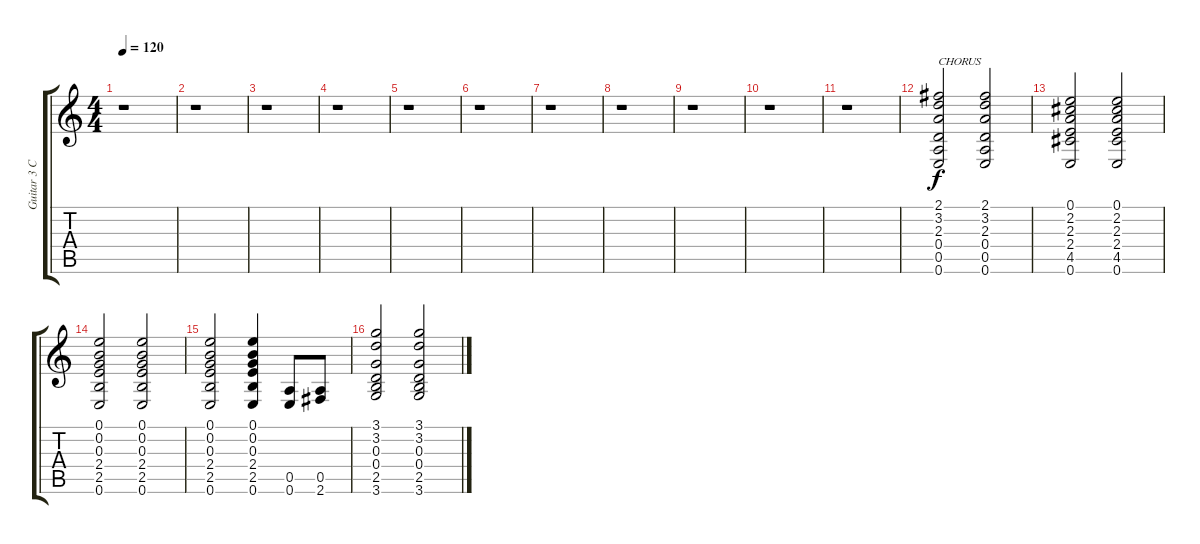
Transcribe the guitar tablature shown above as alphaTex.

\track ("Guitar 3 Chorus" "Guitar 3 C") {instrument electricguitarclean}
\staff {score tabs}
\tuning (E4 B3 G3 D3 A2 E2) {hide}
\ts (4 4)
\tempo 120
\clef g2
\ks c
r.1{dy f} |
r.1 |
r.1 |
r.1 |
r.1 |
r.1 |
r.1 |
r.1 |
r.1 |
r.1 |
r.1 |
(2.1 3.2 2.3 0.4 0.5 0.6).2{txt "CHORUS"} (2.1 3.2 2.3 0.4 0.5 0.6).2 |
(0.1 2.2 2.3 2.4 4.5 0.6).2 (0.1 2.2 2.3 2.4 4.5 0.6).2 |
(0.1 0.2 0.3 2.4 2.5 0.6).2 (0.1 0.2 0.3 2.4 2.5 0.6).2 |
(0.1 0.2 0.3 2.4 2.5 0.6).2 (0.1 0.2 0.3 2.4 2.5 0.6).4 (0.5 0.6).8 (0.5 2.6).8 |
(3.1 3.2 0.3 0.4 2.5 3.6).2 (3.1 3.2 0.3 0.4 2.5 3.6).2
